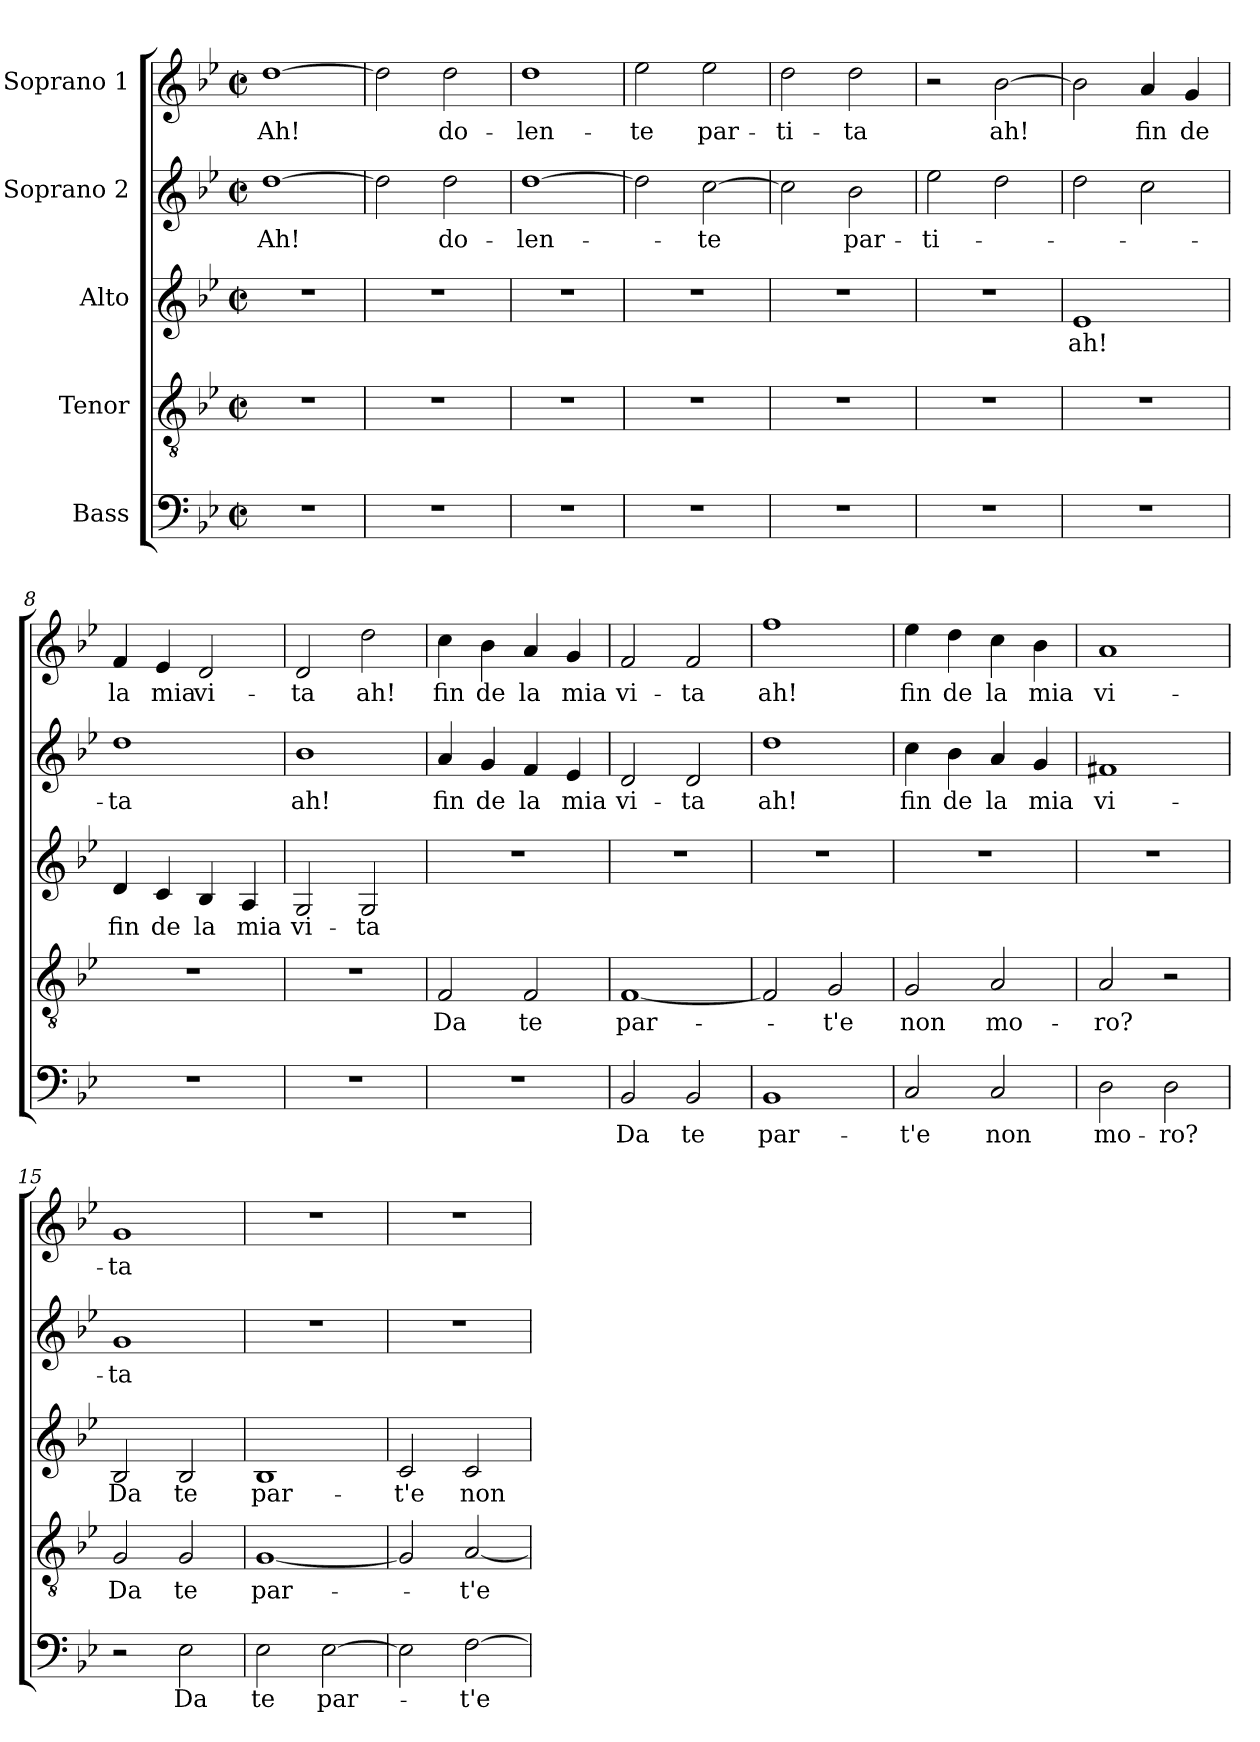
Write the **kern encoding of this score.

**kern	**text	**kern	**text	**kern	**text	**kern	**text	**kern	**text
*part5	*part5	*part4	*part4	*part3	*part3	*part2	*part2	*part1	*part1
*staff5	*staff5	*staff4	*staff4	*staff3	*staff3	*staff2	*staff2	*staff1	*staff1
*I"Bass	*	*I"Tenor	*	*I"Alto	*	*I"Soprano 2	*	*I"Soprano 1	*
*clefF4	*	*clefGv2	*	*clefG2	*	*clefG2	*	*clefG2	*
*k[b-e-]	*	*k[b-e-]	*	*k[b-e-]	*	*k[b-e-]	*	*k[b-e-]	*
*g:	*	*g:	*	*g:	*	*g:	*	*g:	*
*M2/2	*	*M2/2	*	*M2/2	*	*M2/2	*	*M2/2	*
*met(c|)	*	*met(c|)	*	*met(c|)	*	*met(c|)	*	*met(c|)	*
=1	=1	=1	=1	=1	=1	=1	=1	=1	=1
1r	.	1r	.	1r	.	[1dd	Ah!	[1dd	Ah!
=2	=2	=2	=2	=2	=2	=2	=2	=2	=2
1r	.	1r	.	1r	.	2dd\]	.	2dd\]	.
.	.	.	.	.	.	2dd\	do-	2dd\	do-
=3	=3	=3	=3	=3	=3	=3	=3	=3	=3
1r	.	1r	.	1r	.	[1dd	-len-	1dd	-len-
=4	=4	=4	=4	=4	=4	=4	=4	=4	=4
1r	.	1r	.	1r	.	2dd\]	.	2ee-\	-te
.	.	.	.	.	.	[2cc\	-te	2ee-\	par-
=5	=5	=5	=5	=5	=5	=5	=5	=5	=5
1r	.	1r	.	1r	.	2cc\]	.	2dd\	-ti-
.	.	.	.	.	.	2b-\	par-	2dd\	-ta
!!LO:LB:g=z
=6	=6	=6	=6	=6	=6	=6	=6	=6	=6
1r	.	1r	.	1r	.	2ee-\	-ti-	2r	.
.	.	.	.	.	.	2dd\	.	[2b-\	ah!
=7	=7	=7	=7	=7	=7	=7	=7	=7	=7
1r	.	1r	.	1e-	ah!	2dd\	.	2b-\]	.
.	.	.	.	.	.	2cc\	.	4a/	fin
.	.	.	.	.	.	.	.	4g/	de
=8	=8	=8	=8	=8	=8	=8	=8	=8	=8
1r	.	1r	.	4d/	fin	1dd	-ta	4f/	la
.	.	.	.	4c/	de	.	.	4e-/	mia
.	.	.	.	4B-/	la	.	.	2d/	vi-
.	.	.	.	4A/	mia	.	.	.	.
=9	=9	=9	=9	=9	=9	=9	=9	=9	=9
1r	.	1r	.	2G/	vi-	1b-	ah!	2d/	-ta
.	.	.	.	2G/	-ta	.	.	2dd\	ah!
=10	=10	=10	=10	=10	=10	=10	=10	=10	=10
1r	.	2F/	Da	1r	.	4a/	fin	4cc\	fin
.	.	.	.	.	.	4g/	de	4b-\	de
.	.	2F/	te	.	.	4f/	la	4a/	la
.	.	.	.	.	.	4e-/	mia	4g/	mia
!!LO:PB:g=z
=11	=11	=11	=11	=11	=11	=11	=11	=11	=11
2BB-/	Da	[1F	par-	1r	.	2d/	vi-	2f/	vi-
2BB-/	te	.	.	.	.	2d/	-ta	2f/	-ta
=12	=12	=12	=12	=12	=12	=12	=12	=12	=12
1BB-	par-	2F/]	.	1r	.	1dd	ah!	1ff	ah!
.	.	2G/	-t'e	.	.	.	.	.	.
=13	=13	=13	=13	=13	=13	=13	=13	=13	=13
2C/	-t'e	2G/	non	1r	.	4cc\	fin	4ee-\	fin
.	.	.	.	.	.	4b-\	de	4dd\	de
2C/	non	2A/	mo-	.	.	4a/	la	4cc\	la
.	.	.	.	.	.	4g/	mia	4b-\	mia
=14	=14	=14	=14	=14	=14	=14	=14	=14	=14
2D\	mo-	2A/	-ro?	1r	.	1f#X	vi-	1a	vi-
2D\	-ro?	2r	.	.	.	.	.	.	.
=15	=15	=15	=15	=15	=15	=15	=15	=15	=15
2r	.	2G/	Da	2B-/	Da	1g	-ta	1g	-ta
2E-\	Da	2G/	te	2B-/	te	.	.	.	.
!!LO:LB:g=z
=16	=16	=16	=16	=16	=16	=16	=16	=16	=16
2E-\	te	[1G	par-	1B-	par-	1r	.	1r	.
[2E-\	par-	.	.	.	.	.	.	.	.
=17	=17	=17	=17	=17	=17	=17	=17	=17	=17
2E-\]	.	2G/]	.	2c/	-t'e	1r	.	1r	.
[2F\	-t'e	[2A/	-t'e	2c/	non	.	.	.	.
=	=	=	=	=	=	=	=	=	=
*-	*-	*-	*-	*-	*-	*-	*-	*-	*-
